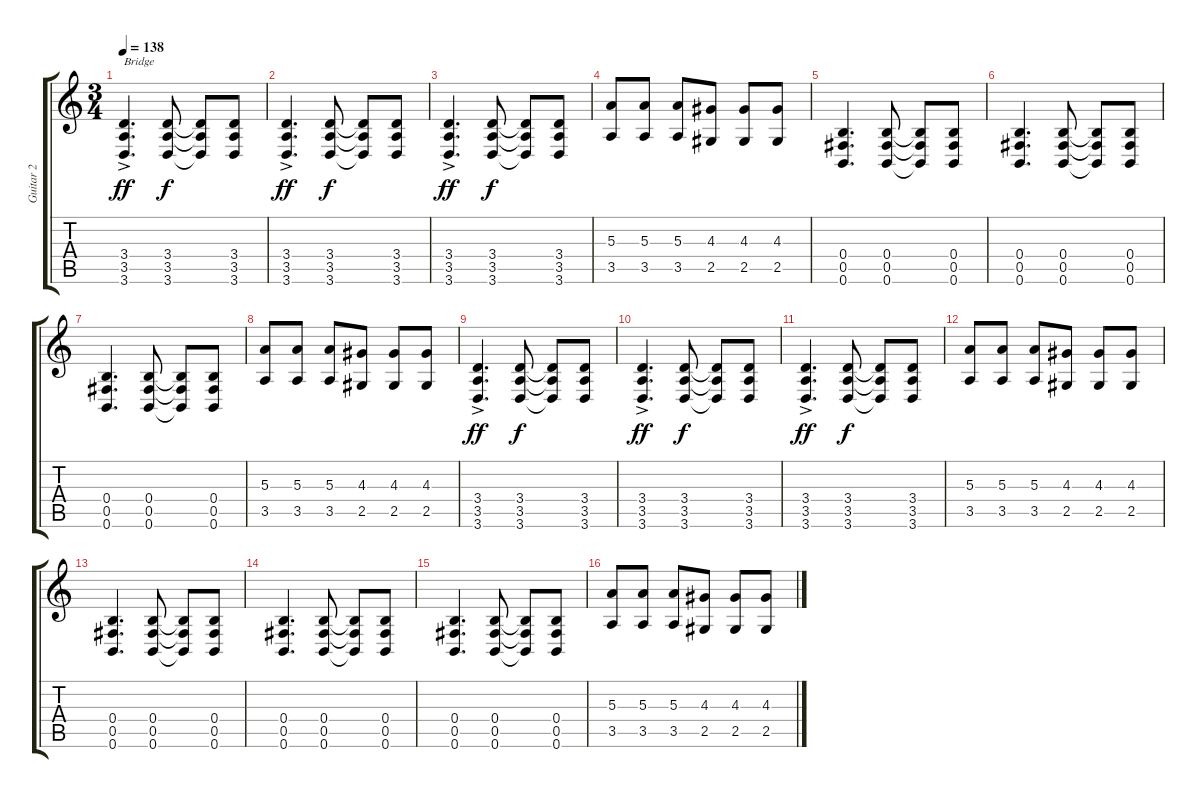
\track ("Guitar 2" "Guitar 2") {instrument distortionguitar}
\staff {score tabs}
\tuning (Db4 Ab3 E3 B2 Gb2 B1) {hide}
\ts (3 4)
\tempo 138
\clef g2
\ks c
(3.4{ac} 3.5{ac} 3.6{ac}).4{d txt "Bridge" dy ff} (3.4 3.5 3.6).8{dy f} (3.4{t} 3.5{t} 3.6{t}).8 (3.4 3.5 3.6).8 |
(3.4{ac} 3.5{ac} 3.6{ac}).4{d dy ff} (3.4 3.5 3.6).8{dy f} (3.4{t} 3.5{t} 3.6{t}).8 (3.4 3.5 3.6).8 |
(3.4{ac} 3.5{ac} 3.6{ac}).4{d dy ff} (3.4 3.5 3.6).8{dy f} (3.4{t} 3.5{t} 3.6{t}).8 (3.4 3.5 3.6).8 |
(5.3 3.5).8 (5.3 3.5).8 (5.3 3.5).8 (4.3 2.5).8 (4.3 2.5).8 (4.3 2.5).8 |
(0.4 0.5 0.6).4{d} (0.4 0.5 0.6).8 (0.4{t} 0.5{t} 0.6{t}).8 (0.4 0.5 0.6).8 |
(0.4 0.5 0.6).4{d} (0.4 0.5 0.6).8 (0.4{t} 0.5{t} 0.6{t}).8 (0.4 0.5 0.6).8 |
(0.4 0.5 0.6).4{d} (0.4 0.5 0.6).8 (0.4{t} 0.5{t} 0.6{t}).8 (0.4 0.5 0.6).8 |
(5.3 3.5).8 (5.3 3.5).8 (5.3 3.5).8 (4.3 2.5).8 (4.3 2.5).8 (4.3 2.5).8 |
(3.4{ac} 3.5{ac} 3.6{ac}).4{d dy ff} (3.4 3.5 3.6).8{dy f} (3.4{t} 3.5{t} 3.6{t}).8 (3.4 3.5 3.6).8 |
(3.4{ac} 3.5{ac} 3.6{ac}).4{d dy ff} (3.4 3.5 3.6).8{dy f} (3.4{t} 3.5{t} 3.6{t}).8 (3.4 3.5 3.6).8 |
(3.4{ac} 3.5{ac} 3.6{ac}).4{d dy ff} (3.4 3.5 3.6).8{dy f} (3.4{t} 3.5{t} 3.6{t}).8 (3.4 3.5 3.6).8 |
(5.3 3.5).8 (5.3 3.5).8 (5.3 3.5).8 (4.3 2.5).8 (4.3 2.5).8 (4.3 2.5).8 |
(0.4 0.5 0.6).4{d} (0.4 0.5 0.6).8 (0.4{t} 0.5{t} 0.6{t}).8 (0.4 0.5 0.6).8 |
(0.4 0.5 0.6).4{d} (0.4 0.5 0.6).8 (0.4{t} 0.5{t} 0.6{t}).8 (0.4 0.5 0.6).8 |
(0.4 0.5 0.6).4{d} (0.4 0.5 0.6).8 (0.4{t} 0.5{t} 0.6{t}).8 (0.4 0.5 0.6).8 |
(5.3 3.5).8 (5.3 3.5).8 (5.3 3.5).8 (4.3 2.5).8 (4.3 2.5).8 (4.3 2.5).8
